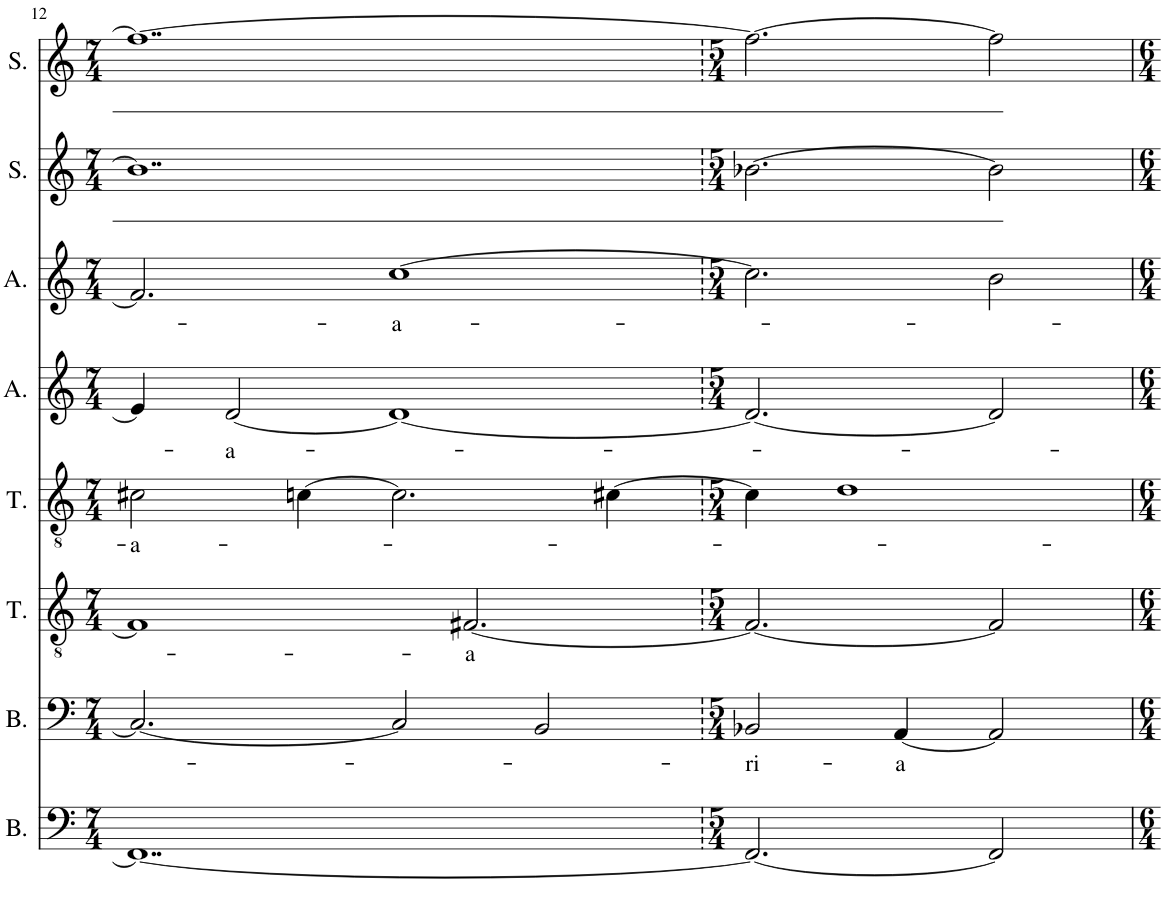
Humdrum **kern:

**kern	**kern	**text	**kern	**text	**kern	**text	**kern	**text	**kern	**text	**kern	**kern
*part8	*part7	*part7	*part6	*part6	*part5	*part5	*part4	*part4	*part3	*part3	*part2	*part1
*staff8	*staff7	*staff7	*staff6	*staff6	*staff5	*staff5	*staff4	*staff4	*staff3	*staff3	*staff2	*staff1
*I"Bass	*I"Bass	*	*I"Tenor	*	*I"Tenor	*	*I"Alto	*	*I"Alto	*	*I"Soprano	*I"Soprano
*I'B.	*I'B.	*	*I'T.	*	*I'T.	*	*I'A.	*	*I'A.	*	*I'S.	*I'S.
!!LO:PB:g=z
*clefF4	*clefF4	*	*clefGv2	*	*clefGv2	*	*clefG2	*	*clefG2	*	*clefG2	*clefG2
*k[]	*k[]	*	*k[]	*	*k[]	*	*k[]	*	*k[]	*	*k[]	*k[]
*M7/4	*M7/4	*	*M7/4	*	*M7/4	*	*M7/4	*	*M7/4	*	*M7/4	*M7/4
=12	=12	=12	=12	=12	=12	=12	=12	=12	=12	=12	=12	=12
!	!	!	!	!	!	!LO:LY:b	!	!	!	!	!	!
1..FF_	2.C/_	.	1F]	.	2c#X\	-a-	4e-/]	.	2.f/]	.	1..b-]	1..ff_
!	!	!	!	!	!	!	!	!LO:LY:b	!	!	!	!
.	.	.	.	.	.	.	[2d/	-a-	.	.	.	.
.	.	.	.	.	[4cn\	.	.	.	.	.	.	.
!	!	!	!	!	!	!	!	!	!	!LO:LY:b	!	!
.	2C/]	.	.	.	2.c\]	.	1d_	.	[1cc	-a-	.	.
!	!	!	!	!LO:LY:b	!	!	!	!	!	!	!	!
.	.	.	[2.F#X/	-a	.	.	.	.	.	.	.	.
.	2BB/	.	.	.	.	.	.	.	.	.	.	.
.	.	.	.	.	[4c#X\	.	.	.	.	.	.	.
=13	=13	=13	=13	=13	=13	=13	=13	=13	=13	=13	=13	=13
*M5/4	*M5/4	*	*M5/4	*	*M5/4	*	*M5/4	*	*M5/4	*	*M5/4	*M5/4
!	!	!LO:LY:b	!	!	!	!	!	!	!	!	!	!
2.FF/_	2BB-X/	-ri-	2.F#/_	.	4c#\]	.	2.d/_	.	2.cc\]	.	[2.b-X\	2.ff\_
.	.	.	.	.	1d	.	.	.	.	.	.	.
!	!	!LO:LY:b	!	!	!	!	!	!	!	!	!	!
.	[4AA/	-a	.	.	.	.	.	.	.	.	.	.
2FF/]	2AA/]	.	2F#/]	.	.	.	2d/]	.	2b\	.	2b-\]	2ff\]
=	=	=	=	=	=	=	=	=	=	=	=	=
*-	*-	*-	*-	*-	*-	*-	*-	*-	*-	*-	*-	*-
